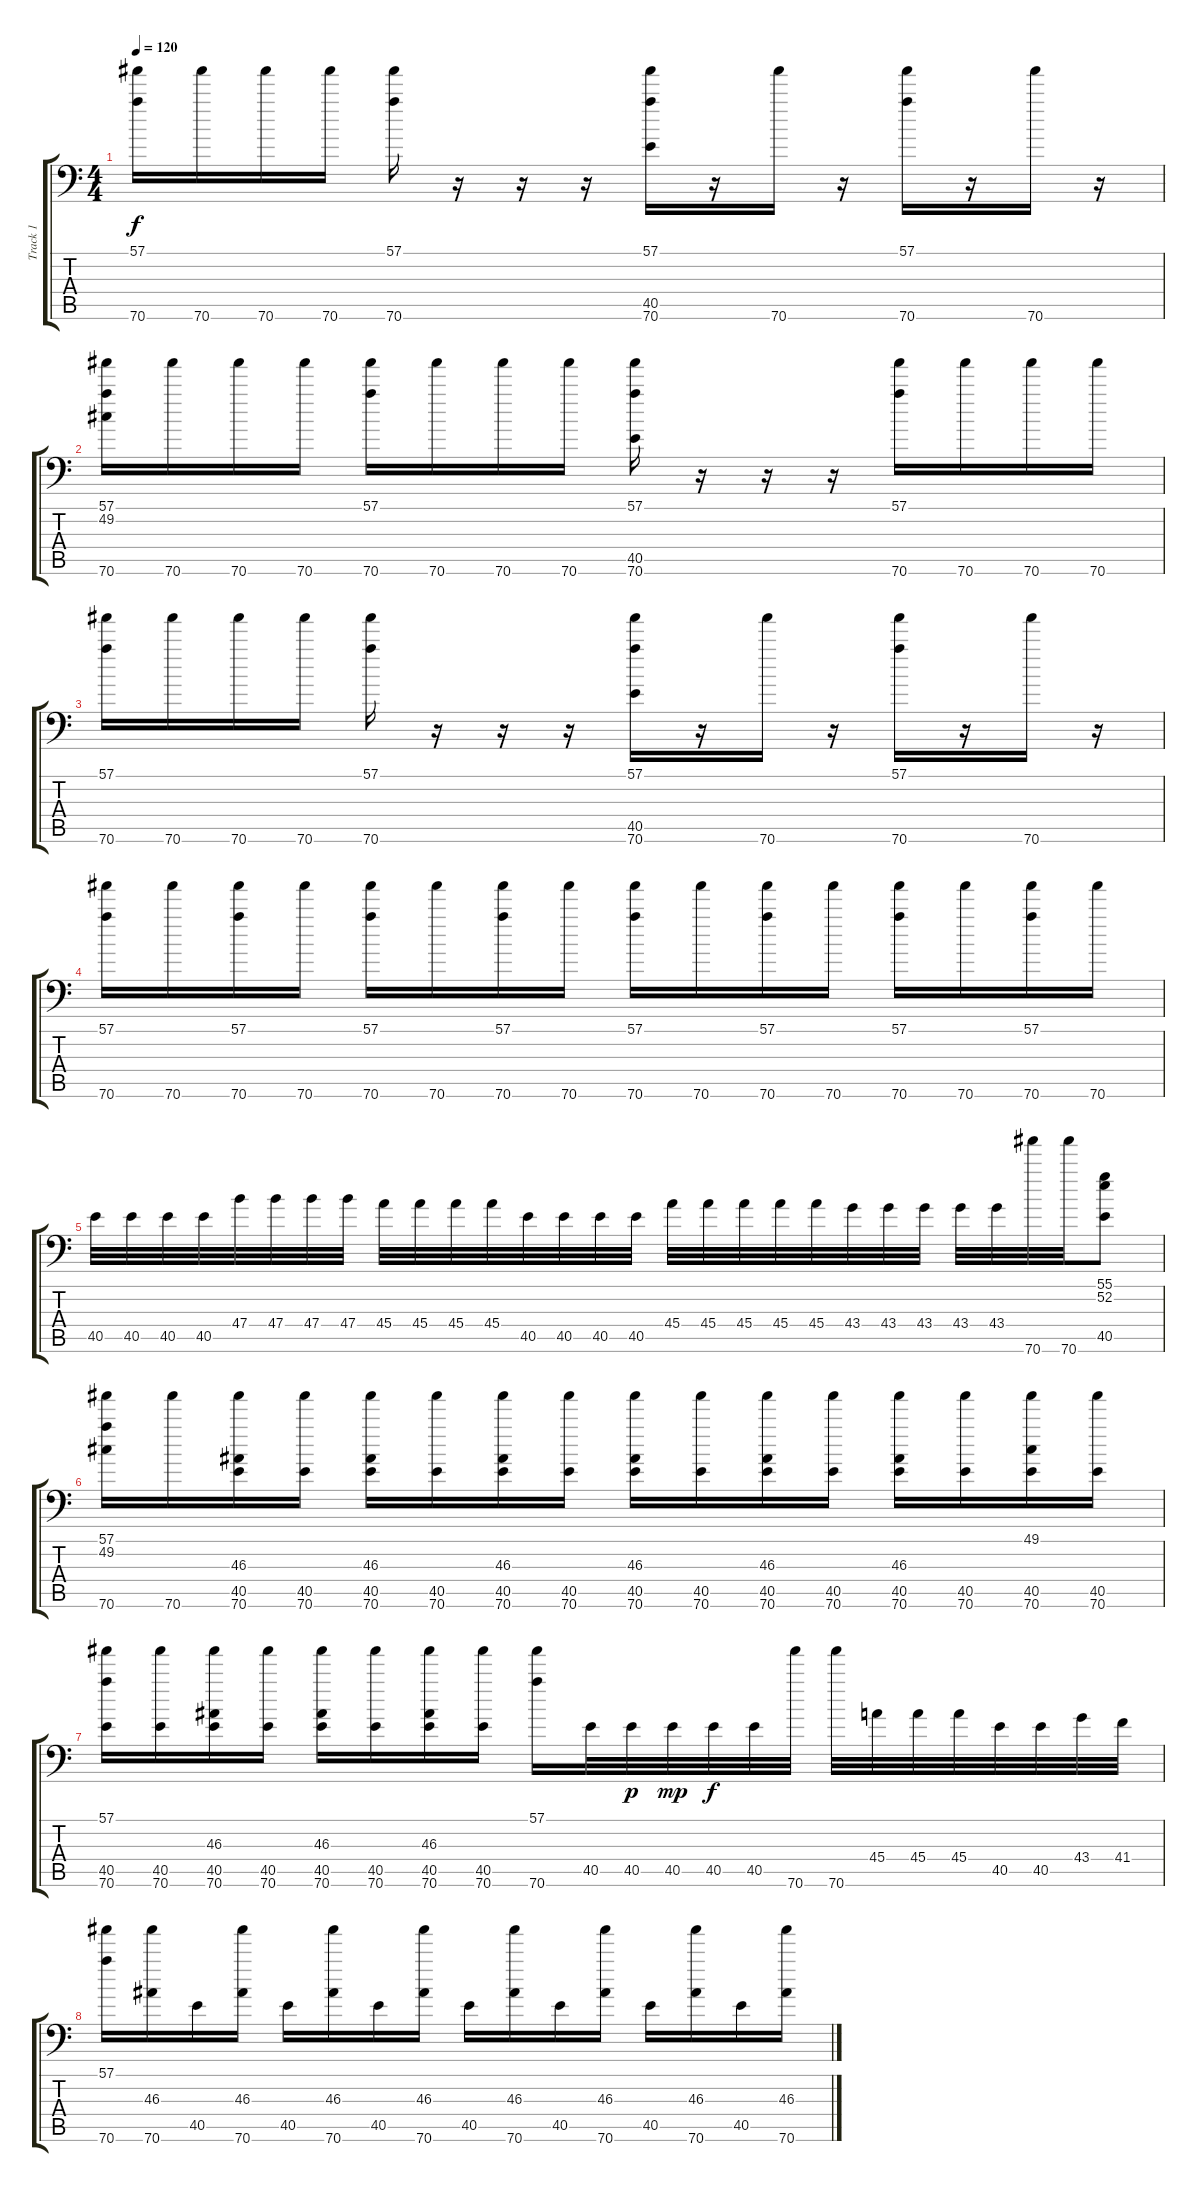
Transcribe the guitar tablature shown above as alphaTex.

\track ("Track 1" "Track 1") {instrument acousticgrandpiano}
\staff {score tabs}
\tuning (C-1 C-1 C-1 C-1 C-1 C-1) {hide}
\ts (4 4)
\tempo 120
\clef f4
\ks c
(57.1 70.6).16{dy f} 70.6.16 70.6.16 70.6.16 (57.1 70.6).16 r.16 r.16 r.16 (57.1 40.5 70.6).16 r.16 70.6.16 r.16 (57.1 70.6).16 r.16 70.6.16 r.16 |
(57.1 49.2 70.6).16 70.6.16 70.6.16 70.6.16 (57.1 70.6).16 70.6.16 70.6.16 70.6.16 (57.1 40.5 70.6).16 r.16 r.16 r.16 (57.1 70.6).16 70.6.16 70.6.16 70.6.16 |
(57.1 70.6).16 70.6.16 70.6.16 70.6.16 (57.1 70.6).16 r.16 r.16 r.16 (57.1 40.5 70.6).16 r.16 70.6.16 r.16 (57.1 70.6).16 r.16 70.6.16 r.16 |
(57.1 70.6).16 70.6.16 (57.1 70.6).16 70.6.16 (57.1 70.6).16 70.6.16 (57.1 70.6).16 70.6.16 (57.1 70.6).16 70.6.16 (57.1 70.6).16 70.6.16 (57.1 70.6).16 70.6.16 (57.1 70.6).16 70.6.16 |
40.5.32 40.5.32 40.5.32 40.5.32 47.4.32 47.4.32 47.4.32 47.4.32 45.4.32 45.4.32 45.4.32 45.4.32 40.5.32 40.5.32 40.5.32 40.5.32 45.4.32 45.4.32 45.4.32 45.4.32 45.4.32 43.4.32 43.4.32 43.4.32 43.4.32 43.4.32 70.6.32 70.6.32 (55.1 52.2 40.5).8 |
(57.1 49.2 70.6).16 70.6.16 (46.3 40.5 70.6).16 (40.5 70.6).16 (46.3 40.5 70.6).16 (40.5 70.6).16 (46.3 40.5 70.6).16 (40.5 70.6).16 (46.3 40.5 70.6).16 (40.5 70.6).16 (46.3 40.5 70.6).16 (40.5 70.6).16 (46.3 40.5 70.6).16 (40.5 70.6).16 (49.1 40.5 70.6).16 (40.5 70.6).16 |
(57.1 40.5 70.6).16 (40.5 70.6).16 (46.3 40.5 70.6).16 (40.5 70.6).16 (46.3 40.5 70.6).16 (40.5 70.6).16 (46.3 40.5 70.6).16 (40.5 70.6).16 (57.1 70.6).16 40.5.32 40.5.32{dy p} 40.5.32{dy mp} 40.5.32{dy f} 40.5.32 70.6.32 70.6.32 45.4.32 45.4.32 45.4.32 40.5.32 40.5.32 43.4.32 41.4.32 |
(57.1 70.6).16 (46.3 70.6).16 40.5.16 (46.3 70.6).16 40.5.16 (46.3 70.6).16 40.5.16 (46.3 70.6).16 40.5.16 (46.3 70.6).16 40.5.16 (46.3 70.6).16 40.5.16 (46.3 70.6).16 40.5.16 (46.3 70.6).16
